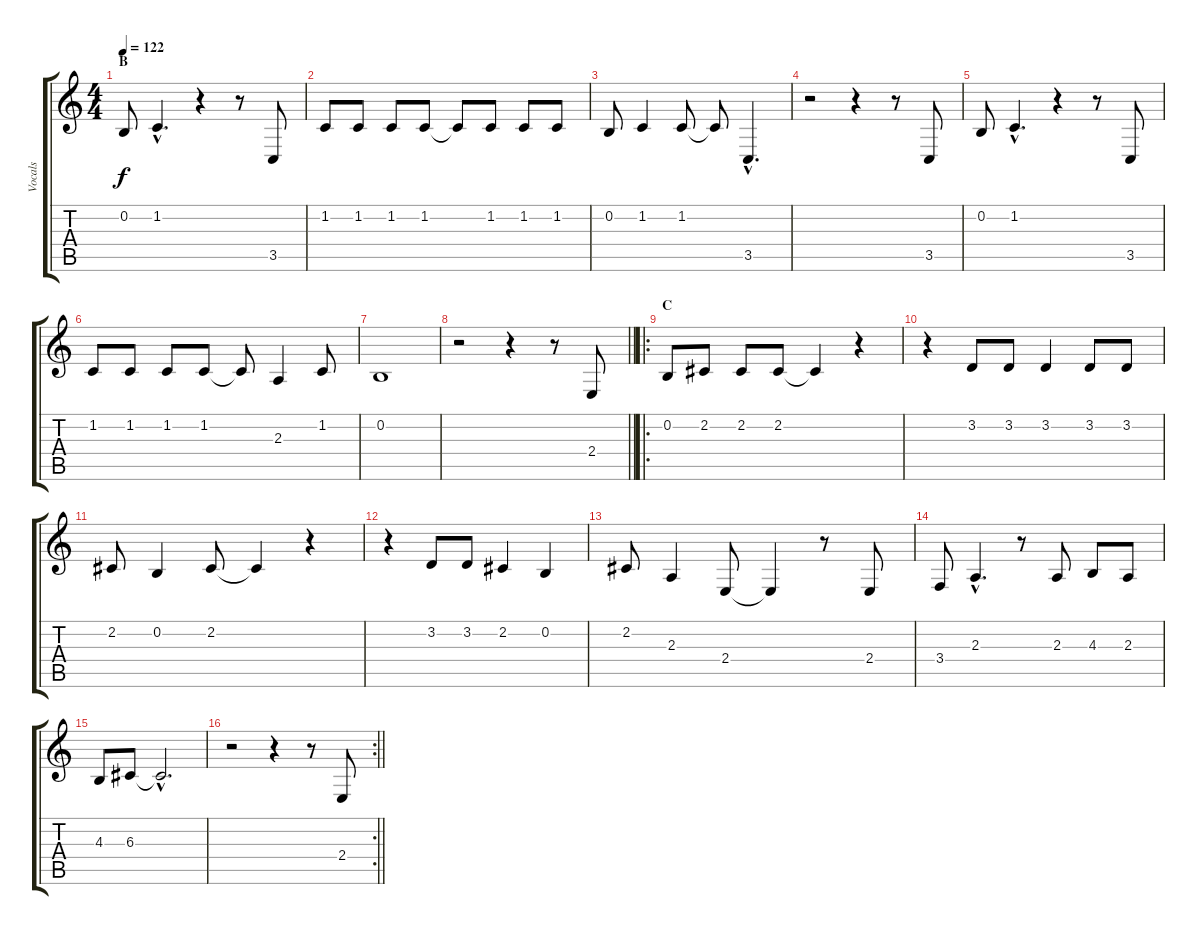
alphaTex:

\track ("Vocals" "Vocals") {instrument tenorsax}
\staff {score tabs}
\tuning (E4 B3 G3 D3 A2 E2) {hide}
\ts (4 4)
\section ("" "B")
\tempo 122
\clef g2
\ks c
0.2.8{dy f} 1.2{hac}.4{d} r.4 r.8 3.5.8 |
1.2.8 1.2.8 1.2.8 1.2.8 1.2{t}.8 1.2.8 1.2.8 1.2.8 |
0.2.8 1.2.4 1.2.8 1.2{t}.8 3.5{hac}.4{d} |
r.2 r.4 r.8 3.5.8 |
0.2.8 1.2{hac}.4{d} r.4 r.8 3.5.8 |
1.2.8 1.2.8 1.2.8 1.2.8 1.2{t}.8 2.3.4 1.2.8 |
0.2.1 |
\barLineRight lightlight
r.2 r.4 r.8 2.4.8 |
\ro
\section ("" "C")
0.2.8 2.2.8 2.2.8 2.2.8 2.2{t}.4 r.4 |
r.4 3.2.8 3.2.8 3.2.4 3.2.8 3.2.8 |
2.2.8 0.2.4 2.2.8 2.2{t}.4 r.4 |
r.4 3.2.8 3.2.8 2.2.4 0.2.4 |
2.2.8 2.3.4 2.4.8 2.4{t}.4 r.8 2.4.8 |
3.4.8 2.3{hac}.4{d} r.8 2.3.8 4.3.8 2.3.8 |
4.3.8 6.3.8 6.3{hac t}.2{d} |
\rc 2
\barLineRight lightlight
r.2 r.4 r.8 2.4.8
